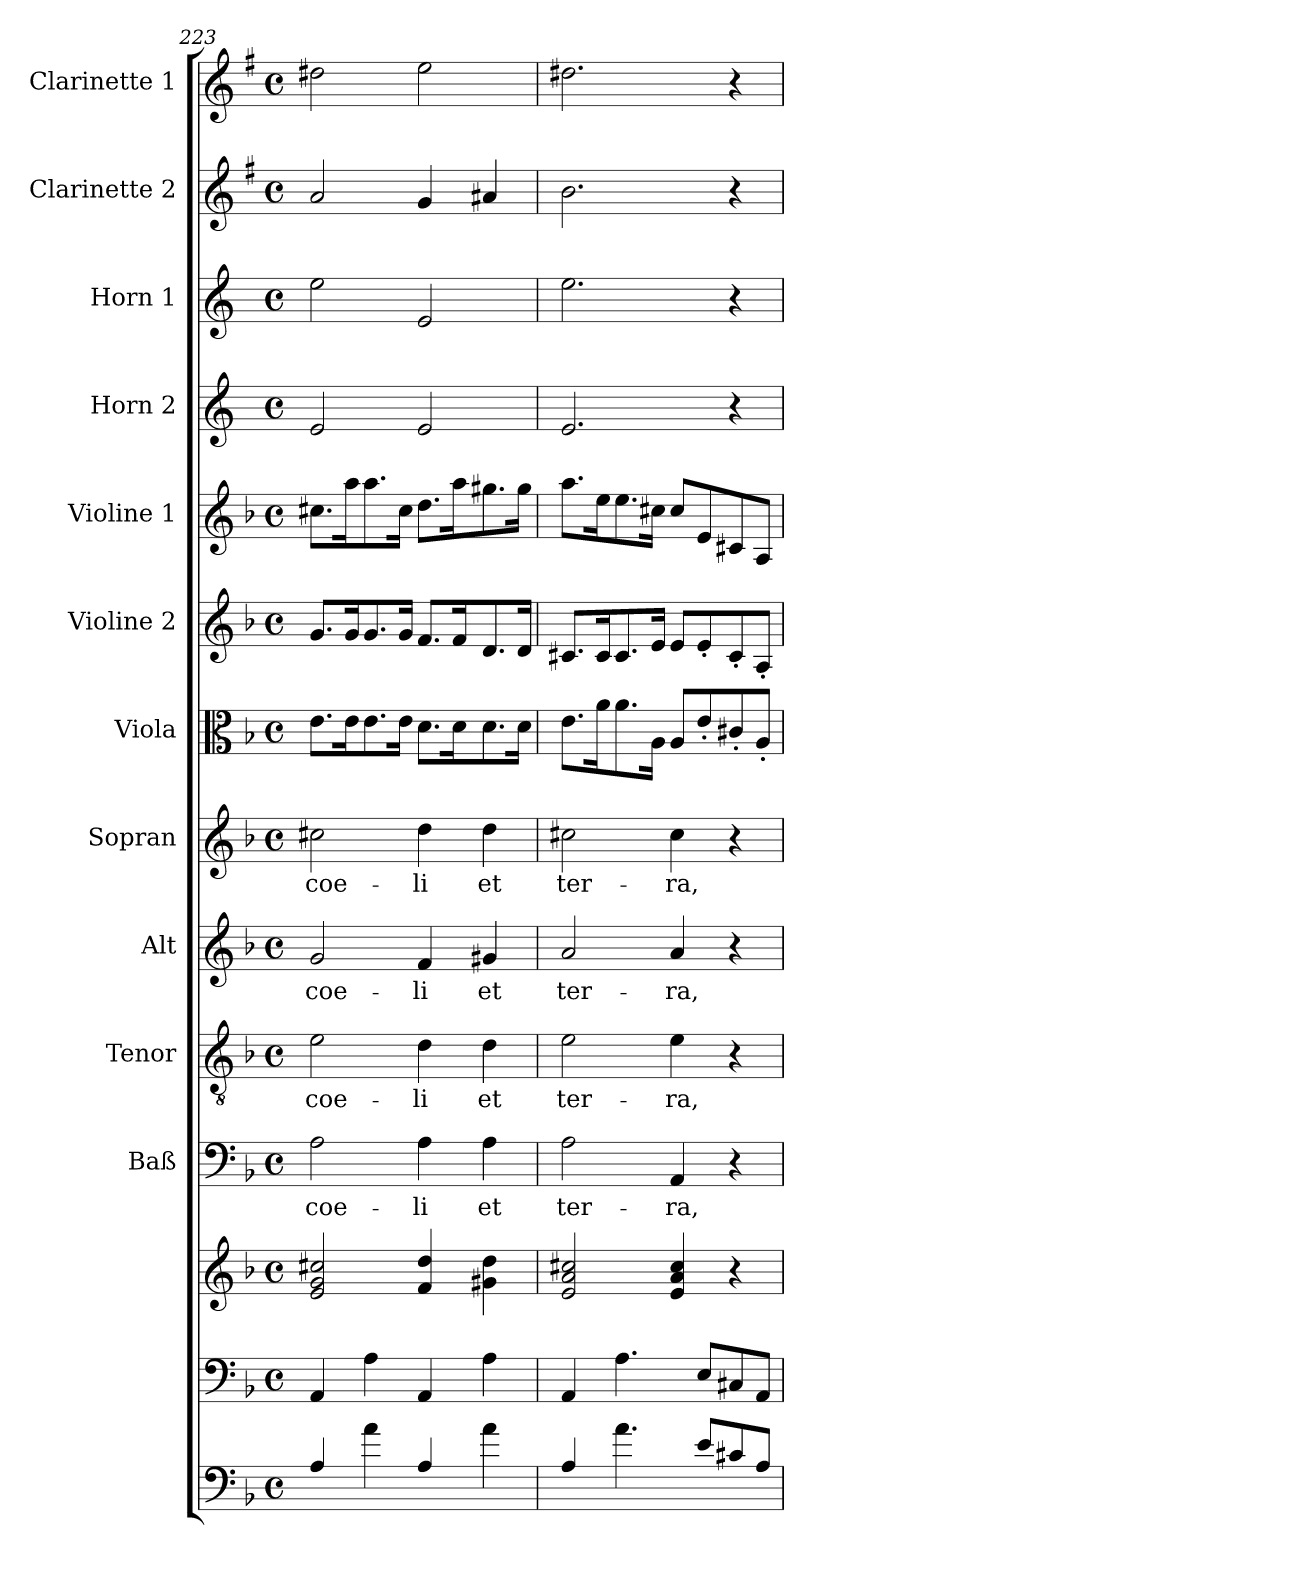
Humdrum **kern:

**kern	**kern	**kern	**kern	**text	**kern	**text	**kern	**text	**kern	**text	**kern	**kern	**kern	**kern	**kern	**kern	**kern
*part13	*part12	*part12	*part11	*part11	*part10	*part10	*part9	*part9	*part8	*part8	*part7	*part6	*part5	*part4	*part3	*part2	*part1
*staff14	*staff13	*staff12	*staff11	*staff11	*staff10	*staff10	*staff9	*staff9	*staff8	*staff8	*staff7	*staff6	*staff5	*staff4	*staff3	*staff2	*staff1
*	*	*	*I"Baß	*	*I"Tenor	*	*I"Alt	*	*I"Sopran	*	*I"Viola	*I"Violine 2	*I"Violine 1	*I"Horn 2	*I"Horn 1	*I"Clarinette 2	*I"Clarinette 1
*	*	*	*I'Baß	*	*I'Ten	*	*I'Alt	*	*I'Sop	*	*I'Vla.	*I'Vln. 2	*I'Vln. 1	*I'Hrn. 2	*I'Hrn. 1	*	*
*clefF4	*clefF4	*clefG2	*clefF4	*	*clefGv2	*	*clefG2	*	*clefG2	*	*clefC3	*clefG2	*clefG2	*clefG2	*clefG2	*clefG2	*clefG2
*ITrd7c12	*	*	*	*	*	*	*	*	*	*	*	*	*	*ITrd4c7	*ITrd4c7	*ITrd1c2	*ITrd1c2
*k[b-]	*k[b-]	*k[b-]	*k[b-]	*	*k[b-]	*	*k[b-]	*	*k[b-]	*	*k[b-]	*k[b-]	*k[b-]	*k[b-]	*k[b-]	*k[b-]	*k[b-]
*F:	*F:	*F:	*F:	*	*F:	*	*F:	*	*F:	*	*F:	*F:	*F:	*F:	*F:	*F:	*F:
*M4/4	*M4/4	*M4/4	*M4/4	*	*M4/4	*	*M4/4	*	*M4/4	*	*M4/4	*M4/4	*M4/4	*M4/4	*M4/4	*M4/4	*M4/4
*met(c)	*met(c)	*met(c)	*met(c)	*	*met(c)	*	*met(c)	*	*met(c)	*	*met(c)	*met(c)	*met(c)	*met(c)	*met(c)	*met(c)	*met(c)
=223	=223	=223	=223	=223	=223	=223	=223	=223	=223	=223	=223	=223	=223	=223	=223	=223	=223
!	!	!	!	!LO:LY:b	!	!LO:LY:b	!	!LO:LY:b	!	!LO:LY:b	!	!	!	!	!	!	!
4AA/	4AA/	2e/ 2g/ 2cc#X/	2A\	coe-	2e\	coe-	2g/	coe-	2cc#X\	coe-	8.e\L	8.g/L	8.cc#X\L	2A/	2a\	2g/	2cc#X\
.	.	.	.	.	.	.	.	.	.	.	16e\k	16g/k	16aa\k	.	.	.	.
4A\	4A\	.	.	.	.	.	.	.	.	.	8.e\	8.g/	8.aa\	.	.	.	.
.	.	.	.	.	.	.	.	.	.	.	16e\Jk	16g/Jk	16cc#\Jk	.	.	.	.
!	!	!	!	!LO:LY:b	!	!LO:LY:b	!	!LO:LY:b	!	!LO:LY:b	!	!	!	!	!	!	!
4AA/	4AA/	4f/ 4dd/	4A\	-li	4d\	-li	4f/	-li	4dd\	-li	8.d\L	8.f/L	8.dd\L	2A/	2A/	4f/	2dd\
.	.	.	.	.	.	.	.	.	.	.	16d\k	16f/k	16aa\k	.	.	.	.
!	!	!	!	!LO:LY:b	!	!LO:LY:b	!	!LO:LY:b	!	!LO:LY:b	!	!	!	!	!	!	!
4A\	4A\	4g#X\ 4dd\	4A\	et	4d\	et	4g#X/	et	4dd\	et	8.d\	8.d/	8.gg#X\	.	.	4g#X/	.
.	.	.	.	.	.	.	.	.	.	.	16d\Jk	16d/Jk	16gg#\Jk	.	.	.	.
!!LO:PB:g=z
=224	=224	=224	=224	=224	=224	=224	=224	=224	=224	=224	=224	=224	=224	=224	=224	=224	=224
!	!	!	!	!LO:LY:b	!	!LO:LY:b	!	!LO:LY:b	!	!LO:LY:b	!	!	!	!	!	!	!
4AA/	4AA/	2e/ 2a/ 2cc#X/	2A\	ter-	2e\	ter-	2a/	ter-	2cc#X\	ter-	8.e\L	8.c#X/L	8.aa\L	2.A/	2.a\	2.a\	2.cc#X\
.	.	.	.	.	.	.	.	.	.	.	16a\k	16c#/k	16ee\k	.	.	.	.
4.A\	4.A\	.	.	.	.	.	.	.	.	.	8.a\	8.c#/	8.ee\	.	.	.	.
.	.	.	.	.	.	.	.	.	.	.	16A\Jk	16e/Jk	16cc#X\Jk	.	.	.	.
!	!	!	!	!LO:LY:b	!	!LO:LY:b	!	!LO:LY:b	!	!LO:LY:b	!	!	!	!	!	!	!
.	.	4e/ 4a/ 4cc#/	4AA/	-ra,	4e\	-ra,	4a/	-ra,	4cc#\	-ra,	8A/L	8e/L	8cc#/L	.	.	.	.
8E/L	8E/L	.	.	.	.	.	.	.	.	.	8e'</	8e'</	8e/	.	.	.	.
8C#X/	8C#X/	4r	4r	.	4r	.	4r	.	4r	.	8c#X'</	8c#'</	8c#X/	4r	4r	4r	4r
8AA/J	8AA/J	.	.	.	.	.	.	.	.	.	8A'</J	8A'</J	8A/J	.	.	.	.
=	=	=	=	=	=	=	=	=	=	=	=	=	=	=	=	=	=
*-	*-	*-	*-	*-	*-	*-	*-	*-	*-	*-	*-	*-	*-	*-	*-	*-	*-
